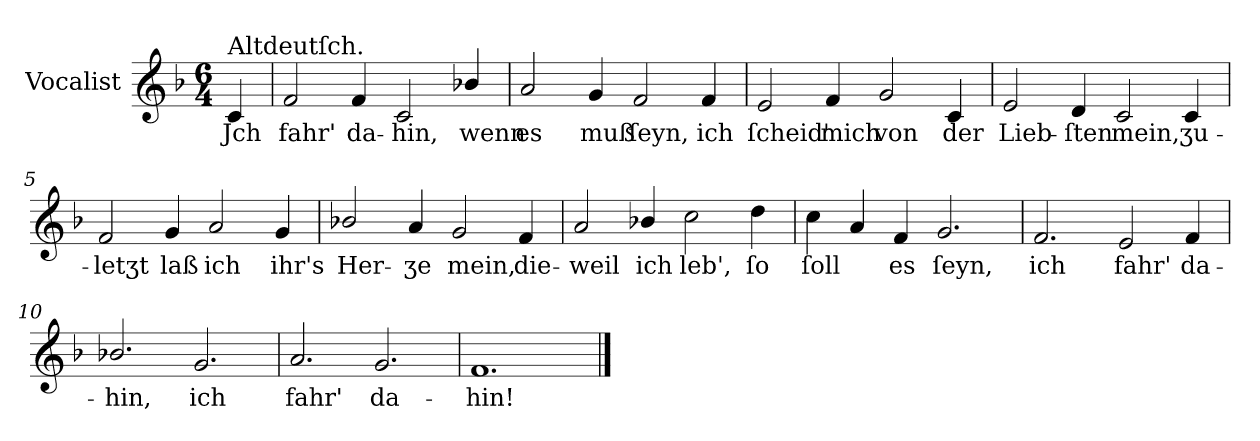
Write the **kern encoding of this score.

**kern	**text
*part1	*part1
*staff1	*staff1
*I"Vocalist	*
*k[b-]	*
*F:	*
*M6/4	*
=	=
!LO:TX:a:t=Altdeutſch.	!
4c	Jch
=1	=1
2f	fahr'
4f	da-
2c	-hin,
4b-X/	wenn
=2	=2
2a	es
4g	muß
2f	ſeyn,
4f	ich
=3	=3
2e	ſcheid'
4f	mich
2g	von
4c	der
=4	=4
2e	Lieb-
4d	-ſten
2c	mein,
4c	ʒu-
=5	=5
2f	-letʒt
4g	laß
2a	ich
4g	ihr's
=6	=6
2b-X/	Her-
4a	-ʒe
2g	mein,
4f	die-
=7	=7
2a	-weil
4b-X/	ich
2cc	leb',
4dd	ſo
=8	=8
4cc	ſoll
4a	.
4f	es
2.g	ſeyn,
=9	=9
2.f	ich
2e	fahr'
4f	da-
=10	=10
2.b-X/	-hin,
2.g	ich
=11	=11
2.a	fahr'
2.g	da-
=12	=12
1.f	-hin!
==	==
*-	*-
